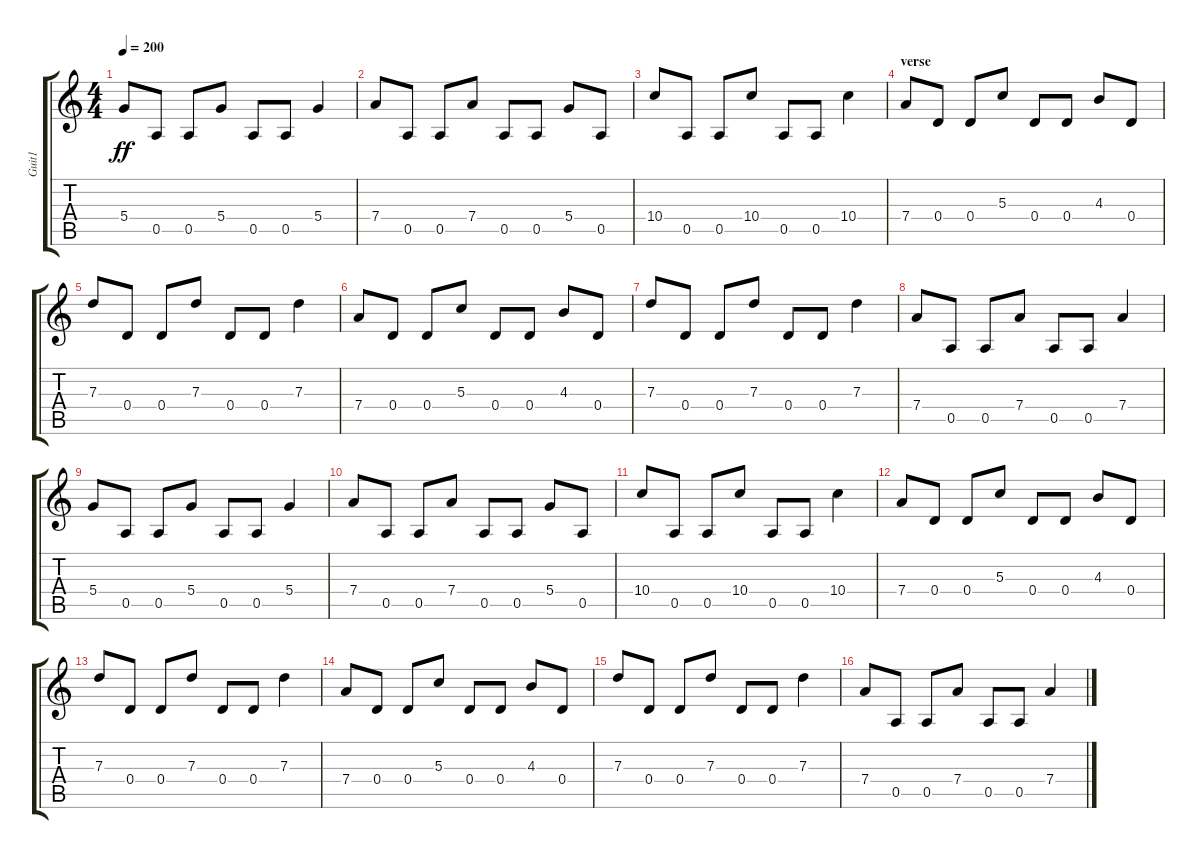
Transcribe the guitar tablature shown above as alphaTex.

\track ("Guit1" "Guit1") {instrument acousticguitarnylon}
\staff {score tabs}
\tuning (E4 B3 G3 D3 A2 E2) {hide}
\ts (4 4)
\tempo 200
\clef g2
\ks c
5.4.8{dy ff} 0.5.8 0.5.8 5.4.8 0.5.8 0.5.8 5.4.4 |
7.4.8 0.5.8 0.5.8 7.4.8 0.5.8 0.5.8 5.4.8 0.5.8 |
10.4.8 0.5.8 0.5.8 10.4.8 0.5.8 0.5.8 10.4.4 |
\section ("" "verse")
7.4.8 0.4.8 0.4.8 5.3.8 0.4.8 0.4.8 4.3.8 0.4.8 |
7.3.8 0.4.8 0.4.8 7.3.8 0.4.8 0.4.8 7.3.4 |
7.4.8 0.4.8 0.4.8 5.3.8 0.4.8 0.4.8 4.3.8 0.4.8 |
7.3.8 0.4.8 0.4.8 7.3.8 0.4.8 0.4.8 7.3.4 |
7.4.8 0.5.8 0.5.8 7.4.8 0.5.8 0.5.8 7.4.4 |
5.4.8 0.5.8 0.5.8 5.4.8 0.5.8 0.5.8 5.4.4 |
7.4.8 0.5.8 0.5.8 7.4.8 0.5.8 0.5.8 5.4.8 0.5.8 |
10.4.8 0.5.8 0.5.8 10.4.8 0.5.8 0.5.8 10.4.4 |
7.4.8 0.4.8 0.4.8 5.3.8 0.4.8 0.4.8 4.3.8 0.4.8 |
7.3.8 0.4.8 0.4.8 7.3.8 0.4.8 0.4.8 7.3.4 |
7.4.8 0.4.8 0.4.8 5.3.8 0.4.8 0.4.8 4.3.8 0.4.8 |
7.3.8 0.4.8 0.4.8 7.3.8 0.4.8 0.4.8 7.3.4 |
7.4.8 0.5.8 0.5.8 7.4.8 0.5.8 0.5.8 7.4.4
